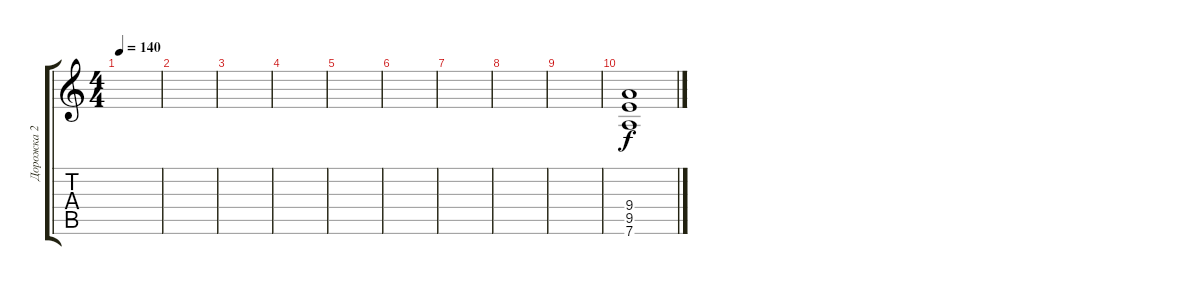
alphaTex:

\track ("Дорожка 2" "Дорожка 2") {instrument overdrivenguitar}
\staff {score tabs}
\tuning (D4 A3 F3 C3 G2 D2) {hide}
\ts (4 4)
\tempo 140
\clef g2
\ks c
|
|
|
|
|
|
|
|
|
(9.4 9.5 7.6).1
